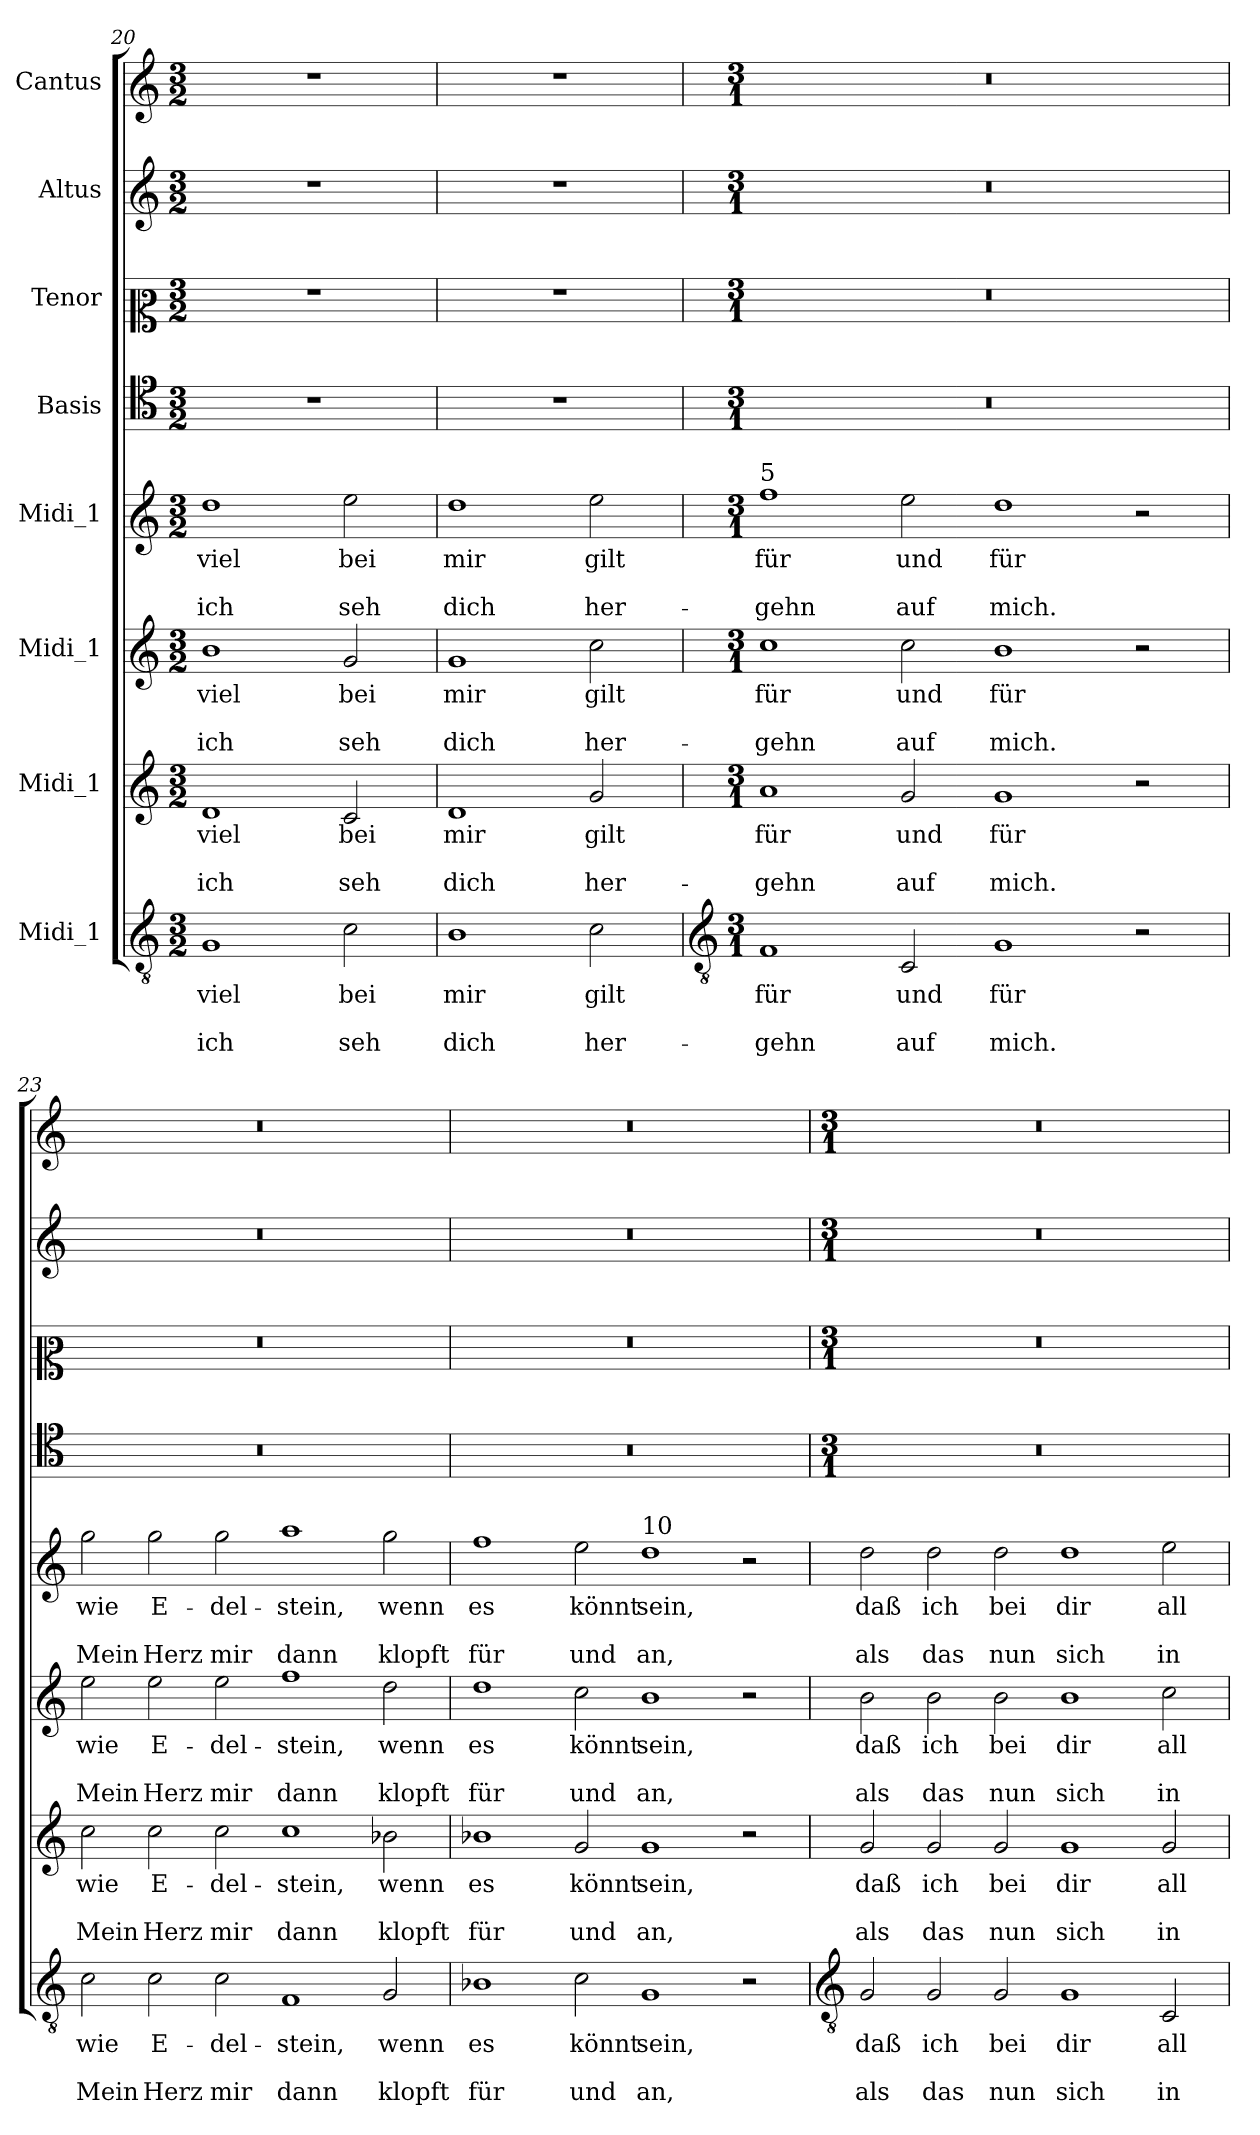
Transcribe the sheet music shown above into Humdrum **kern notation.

**kern	**text	**text	**text	**kern	**text	**text	**text	**kern	**text	**text	**text	**kern	**text	**text	**text	**kern	**kern	**kern	**kern
*part8	*part8	*part8	*part8	*part7	*part7	*part7	*part7	*part6	*part6	*part6	*part6	*part5	*part5	*part5	*part5	*part4	*part3	*part2	*part1
*staff8	*staff8	*staff8	*staff8	*staff7	*staff7	*staff7	*staff7	*staff6	*staff6	*staff6	*staff6	*staff5	*staff5	*staff5	*staff5	*staff4	*staff3	*staff2	*staff1
*I"Midi_1	*	*	*	*I"Midi_1	*	*	*	*I"Midi_1	*	*	*	*I"Midi_1	*	*	*	*I"Basis	*I"Tenor	*I"Altus	*I"Cantus
*clefGv2	*	*	*	*clefG2	*	*	*	*clefG2	*	*	*	*clefG2	*	*	*	*clefC4	*clefC2	*clefG2	*clefG2
*k[]	*	*	*	*k[]	*	*	*	*k[]	*	*	*	*k[]	*	*	*	*k[]	*k[]	*k[]	*k[]
*C:	*	*	*	*C:	*	*	*	*C:	*	*	*	*C:	*	*	*	*C:	*C:	*C:	*C:
*M3/2	*	*	*	*M3/2	*	*	*	*M3/2	*	*	*	*M3/2	*	*	*	*M3/2	*M3/2	*M3/2	*M3/2
=20	=20	=20	=20	=20	=20	=20	=20	=20	=20	=20	=20	=20	=20	=20	=20	=20	=20	=20	=20
!	!LO:LY:b	!	!LO:LY:b	!	!LO:LY:b	!	!LO:LY:b	!	!LO:LY:b	!	!LO:LY:b	!	!LO:LY:b	!	!LO:LY:b	!	!	!	!
1G	viel	.	ich	1d	viel	.	ich	1b	viel	.	ich	1dd	viel	.	ich	1.r	1.r	1.r	1.r
!	!LO:LY:b	!	!LO:LY:b	!	!LO:LY:b	!	!LO:LY:b	!	!LO:LY:b	!	!LO:LY:b	!	!LO:LY:b	!	!LO:LY:b	!	!	!	!
2c	bei	.	seh	2c	bei	.	seh	2g	bei	.	seh	2ee	bei	.	seh	.	.	.	.
=21	=21	=21	=21	=21	=21	=21	=21	=21	=21	=21	=21	=21	=21	=21	=21	=21	=21	=21	=21
!	!LO:LY:b	!	!LO:LY:b	!	!LO:LY:b	!	!LO:LY:b	!	!LO:LY:b	!	!LO:LY:b	!	!LO:LY:b	!	!LO:LY:b	!	!	!	!
1B	mir	.	dich	1d	mir	.	dich	1g	mir	.	dich	1dd	mir	.	dich	1.r	1.r	1.r	1.r
!	!LO:LY:b	!	!LO:LY:b	!	!LO:LY:b	!	!LO:LY:b	!	!LO:LY:b	!	!LO:LY:b	!	!LO:LY:b	!	!LO:LY:b	!	!	!	!
2c	gilt	.	her-	2g	gilt	.	her-	2cc	gilt	.	her-	2ee	gilt	.	her-	.	.	.	.
!!LO:LB:g=z
=22	=22	=22	=22	=22	=22	=22	=22	=22	=22	=22	=22	=22	=22	=22	=22	=22	=22	=22	=22
*clefGv2	*	*	*	*	*	*	*	*	*	*	*	*	*	*	*	*	*	*	*
*M3/1	*	*	*	*M3/1	*	*	*	*M3/1	*	*	*	*M3/1	*	*	*	*M3/1	*M3/1	*M3/1	*M3/1
!	!	!	!	!	!	!	!	!	!	!	!	!LO:TX:a:t=5	!	!	!	!	!	!	!
!	!LO:LY:b	!	!LO:LY:b	!	!LO:LY:b	!	!LO:LY:b	!	!LO:LY:b	!	!LO:LY:b	!	!LO:LY:b	!	!LO:LY:b	!	!	!	!
1F	-für	.	gehn	1a	-für	.	gehn	1cc	-für	.	gehn	1ff	-für	.	gehn	0.r	0.r	0.r	0.r
!	!LO:LY:b	!	!LO:LY:b	!	!LO:LY:b	!	!LO:LY:b	!	!LO:LY:b	!	!LO:LY:b	!	!LO:LY:b	!	!LO:LY:b	!	!	!	!
2C	und	.	auf	2g	und	.	auf	2cc	und	.	auf	2ee	und	.	auf	.	.	.	.
!	!LO:LY:b	!	!LO:LY:b	!	!LO:LY:b	!	!LO:LY:b	!	!LO:LY:b	!	!LO:LY:b	!	!LO:LY:b	!	!LO:LY:b	!	!	!	!
1G	für	.	mich.	1g	für	.	mich.	1b	für	.	mich.	1dd	für	.	mich.	.	.	.	.
2r	.	.	.	2r	.	.	.	2r	.	.	.	2r	.	.	.	.	.	.	.
=23	=23	=23	=23	=23	=23	=23	=23	=23	=23	=23	=23	=23	=23	=23	=23	=23	=23	=23	=23
!	!LO:LY:b	!	!LO:LY:b	!	!LO:LY:b	!	!LO:LY:b	!	!LO:LY:b	!	!LO:LY:b	!	!LO:LY:b	!	!LO:LY:b	!	!	!	!
2c	wie	.	Mein	2cc	wie	.	Mein	2ee	wie	.	Mein	2gg	wie	.	Mein	0.r	0.r	0.r	0.r
!	!LO:LY:b	!	!LO:LY:b	!	!LO:LY:b	!	!LO:LY:b	!	!LO:LY:b	!	!LO:LY:b	!	!LO:LY:b	!	!LO:LY:b	!	!	!	!
2c	E-	.	-Herz	2cc	E-	.	-Herz	2ee	E-	.	-Herz	2gg	E-	.	-Herz	.	.	.	.
!	!LO:LY:b	!	!LO:LY:b	!	!LO:LY:b	!	!LO:LY:b	!	!LO:LY:b	!	!LO:LY:b	!	!LO:LY:b	!	!LO:LY:b	!	!	!	!
2c	del-	.	-mir	2cc	del-	.	-mir	2ee	del-	.	-mir	2gg	del-	.	-mir	.	.	.	.
!	!LO:LY:b	!	!LO:LY:b	!	!LO:LY:b	!	!LO:LY:b	!	!LO:LY:b	!	!LO:LY:b	!	!LO:LY:b	!	!LO:LY:b	!	!	!	!
1F	stein,	.	dann	1cc	stein,	.	dann	1ff	stein,	.	dann	1aa	stein,	.	dann	.	.	.	.
!	!LO:LY:b	!	!LO:LY:b	!	!LO:LY:b	!	!LO:LY:b	!	!LO:LY:b	!	!LO:LY:b	!	!LO:LY:b	!	!LO:LY:b	!	!	!	!
2G	wenn	.	klopft	2b-X	wenn	.	klopft	2dd	wenn	.	klopft	2gg	wenn	.	klopft	.	.	.	.
=24	=24	=24	=24	=24	=24	=24	=24	=24	=24	=24	=24	=24	=24	=24	=24	=24	=24	=24	=24
!	!LO:LY:b	!	!LO:LY:b	!	!LO:LY:b	!	!LO:LY:b	!	!LO:LY:b	!	!LO:LY:b	!	!LO:LY:b	!	!LO:LY:b	!	!	!	!
1B-X	es	.	für	1b-X	es	.	für	1dd	es	.	für	1ff	es	.	für	0.r	0.r	0.r	0.r
!	!LO:LY:b	!	!LO:LY:b	!	!LO:LY:b	!	!LO:LY:b	!	!LO:LY:b	!	!LO:LY:b	!	!LO:LY:b	!	!LO:LY:b	!	!	!	!
2c	könnt	.	und	2g	könnt	.	und	2cc	könnt	.	und	2ee	könnt	.	und	.	.	.	.
!	!	!	!	!	!	!	!	!	!	!	!	!LO:TX:a:t=10	!	!	!	!	!	!	!
!	!LO:LY:b	!	!LO:LY:b	!	!LO:LY:b	!	!LO:LY:b	!	!LO:LY:b	!	!LO:LY:b	!	!LO:LY:b	!	!LO:LY:b	!	!	!	!
1G	sein,	.	an,	1g	sein,	.	an,	1b	sein,	.	an,	1dd	sein,	.	an,	.	.	.	.
2r	.	.	.	2r	.	.	.	2r	.	.	.	2r	.	.	.	.	.	.	.
!!LO:LB:g=z
=25	=25	=25	=25	=25	=25	=25	=25	=25	=25	=25	=25	=25	=25	=25	=25	=25	=25	=25	=25
*clefGv2	*	*	*	*	*	*	*	*	*	*	*	*	*	*	*	*	*	*	*
*	*	*	*	*	*	*	*	*	*	*	*	*	*	*	*	*M3/1	*M3/1	*M3/1	*M3/1
!	!LO:LY:b	!	!LO:LY:b	!	!LO:LY:b	!	!LO:LY:b	!	!LO:LY:b	!	!LO:LY:b	!	!LO:LY:b	!	!LO:LY:b	!	!	!	!
2G	daß	.	als	2g	daß	.	als	2b	daß	.	als	2dd	daß	.	als	0.r	0.r	0.r	0.r
!	!LO:LY:b	!	!LO:LY:b	!	!LO:LY:b	!	!LO:LY:b	!	!LO:LY:b	!	!LO:LY:b	!	!LO:LY:b	!	!LO:LY:b	!	!	!	!
2G	ich	.	das	2g	ich	.	das	2b	ich	.	das	2dd	ich	.	das	.	.	.	.
!	!LO:LY:b	!	!LO:LY:b	!	!LO:LY:b	!	!LO:LY:b	!	!LO:LY:b	!	!LO:LY:b	!	!LO:LY:b	!	!LO:LY:b	!	!	!	!
2G	bei	.	nun	2g	bei	.	nun	2b	bei	.	nun	2dd	bei	.	nun	.	.	.	.
!	!LO:LY:b	!	!LO:LY:b	!	!LO:LY:b	!	!LO:LY:b	!	!LO:LY:b	!	!LO:LY:b	!	!LO:LY:b	!	!LO:LY:b	!	!	!	!
1G	dir	.	sich	1g	dir	.	sich	1b	dir	.	sich	1dd	dir	.	sich	.	.	.	.
!	!LO:LY:b	!	!LO:LY:b	!	!LO:LY:b	!	!LO:LY:b	!	!LO:LY:b	!	!LO:LY:b	!	!LO:LY:b	!	!LO:LY:b	!	!	!	!
2C	all	.	in	2g	all	.	in	2cc	all	.	in	2ee	all	.	in	.	.	.	.
=	=	=	=	=	=	=	=	=	=	=	=	=	=	=	=	=	=	=	=
*-	*-	*-	*-	*-	*-	*-	*-	*-	*-	*-	*-	*-	*-	*-	*-	*-	*-	*-	*-
